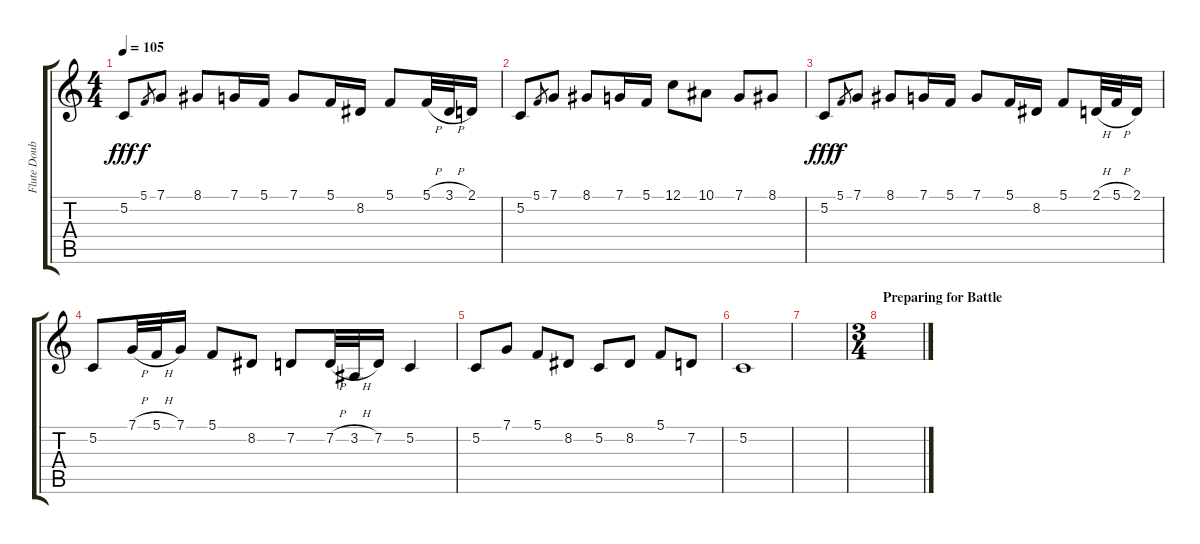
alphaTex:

\track ("Flute Double" "Flute Doub") {instrument flute}
\staff {score tabs}
\tuning (C4 G3 Eb3 Bb2 F2 C2) {hide}
\ts (4 4)
\tempo 105
\clef g2
\ks c
5.2.8{dy fff} 5.1.8{gr dy f} 7.1.8 8.1.8 7.1.16 5.1.16 7.1.8 5.1.16 8.2.16 5.1.8 5.1{h}.32 3.1{h}.32 2.1.16 |
5.2.8 5.1.8{gr} 7.1.8 8.1.8 7.1.16 5.1.16 12.1.8 10.1.8 7.1.8 8.1.8 |
5.2.8{dy fff} 5.1.8{gr dy f} 7.1.8 8.1.8 7.1.16 5.1.16 7.1.8 5.1.16 8.2.16 5.1.8 2.1{h}.32 5.1{h}.32 2.1.16 |
5.2.8 7.1{h}.32 5.1{h}.32 7.1.16 5.1.8 8.2.8 7.2.8 7.2{h}.32 3.2{h}.32 7.2.16 5.2.4 |
5.2.8 7.1.8 5.1.8 8.2.8 5.2.8 8.2.8 5.1.8 7.2.8 |
5.2.1{volume 0} |
|
\ts (3 4)
\section ("" "Preparing for Battle")
